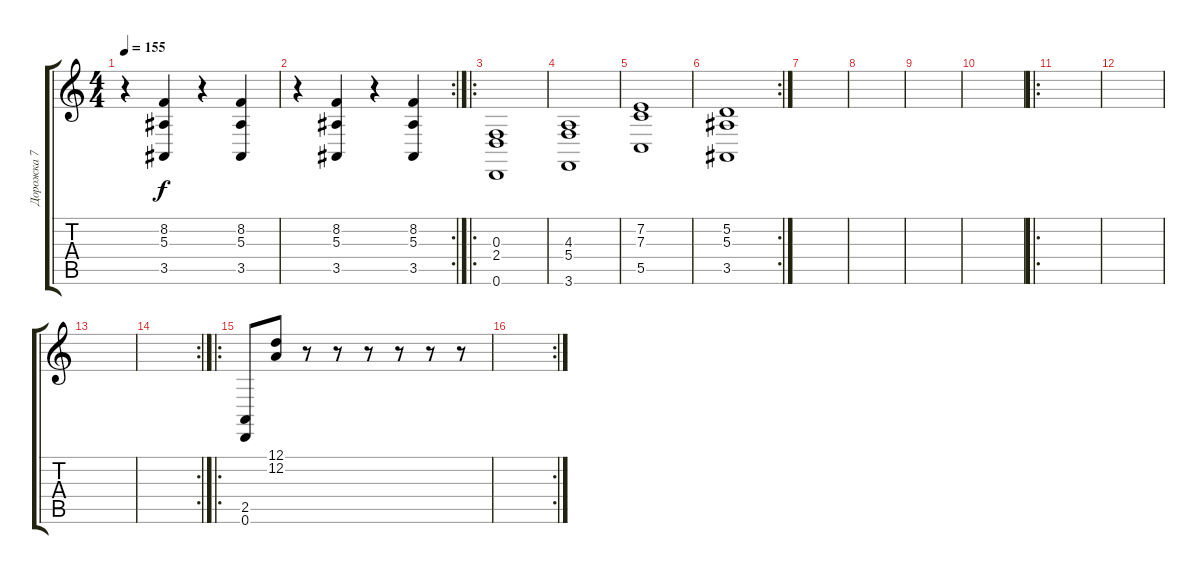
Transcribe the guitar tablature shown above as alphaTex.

\track ("Дорожка 7" "Дорожка 7") {instrument synthstrings1}
\staff {score tabs}
\tuning (D4 A3 F3 C3 G2 D2) {hide}
\ts (4 4)
\tempo 155
\clef g2
\ks c
r.4{dy f} (8.2 5.3 3.5).4 r.4 (8.2 5.3 3.5).4 |
\rc 2
r.4 (8.2 5.3 3.5).4 r.4 (8.2 5.3 3.5).4 |
\ro
(0.3 2.4 0.6).1 |
(4.3 5.4 3.6).1 |
(7.2 7.3 5.5).1 |
\rc 2
(5.2 5.3 3.5).1 |
|
|
|
|
\ro
|
|
|
\rc 2
|
\ro
(2.5 0.6).8 (12.1 12.2).8 r.8 r.8 r.8 r.8 r.8 r.8 |
\rc 2
